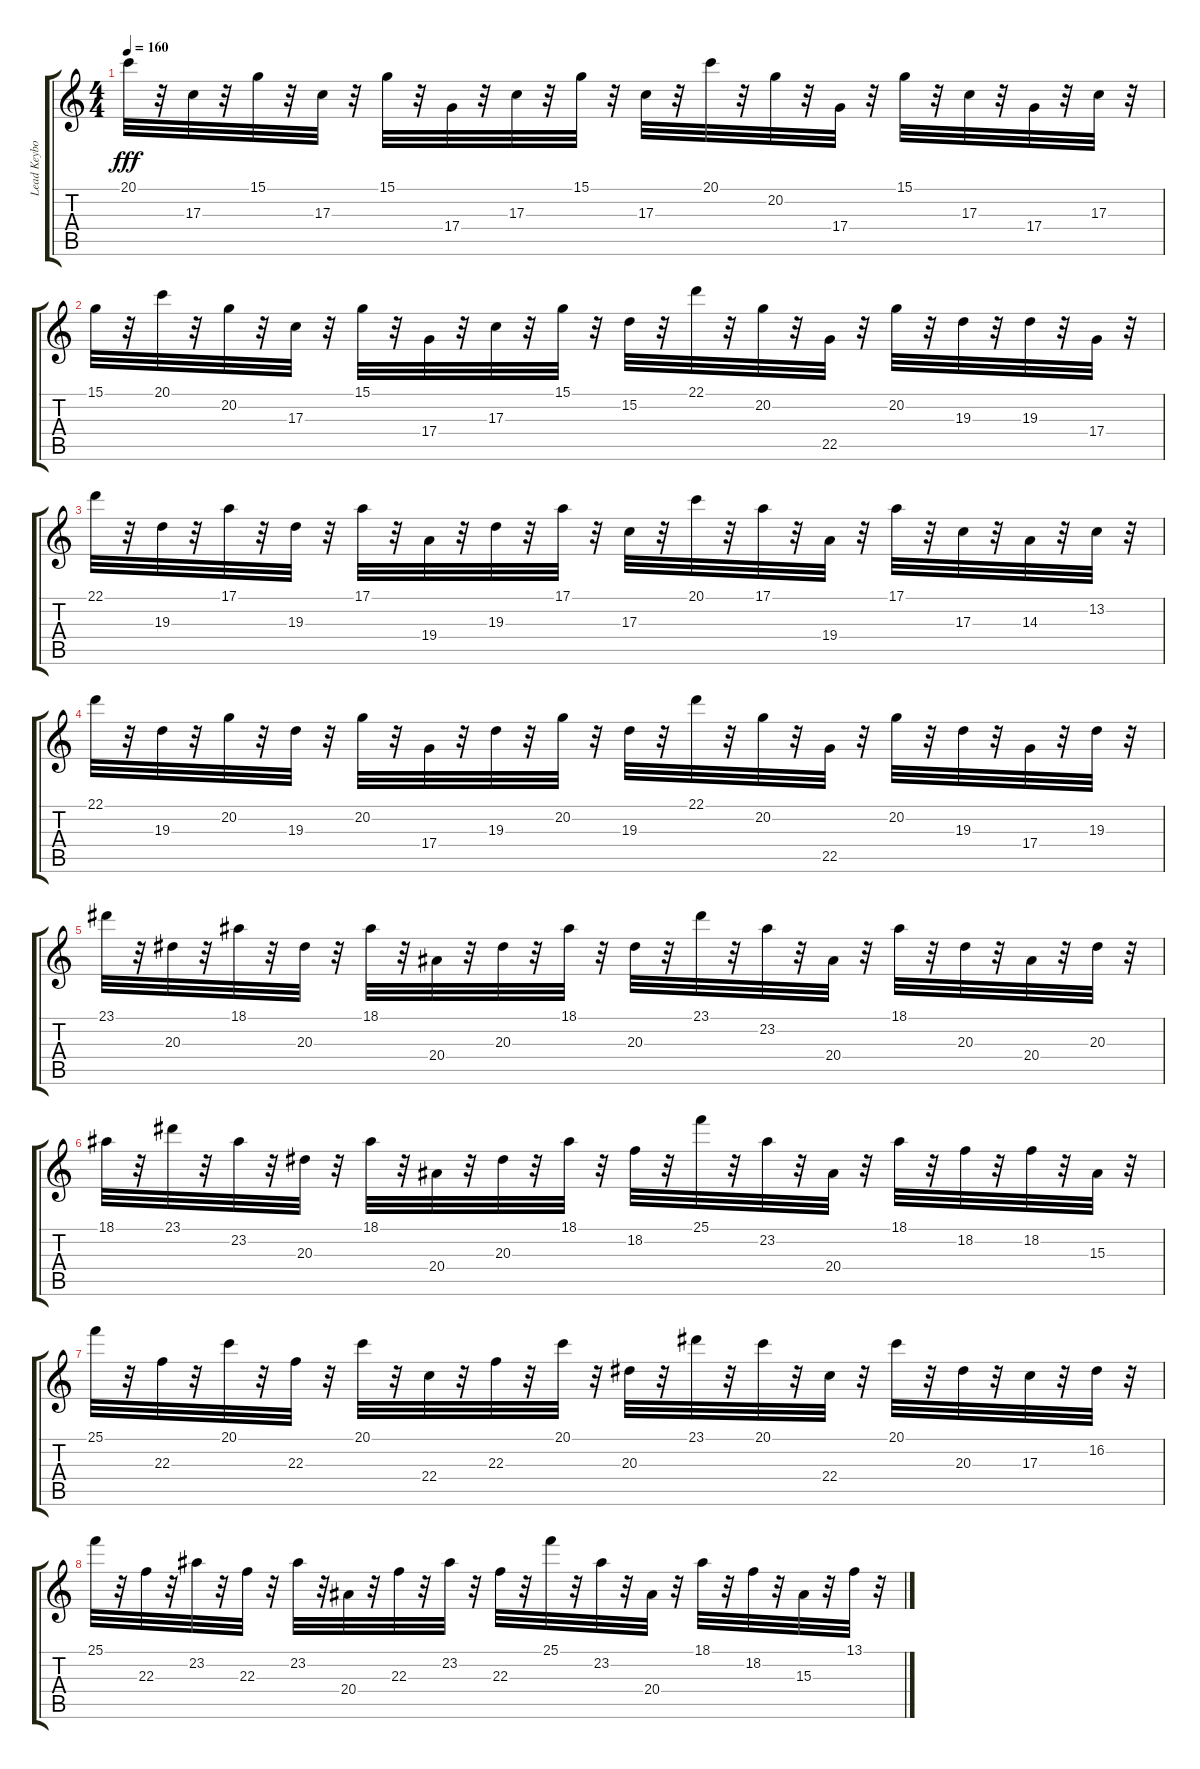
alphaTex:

\track ("Lead Keyboard Melody" "Lead Keybo") {instrument harpsichord}
\staff {score tabs}
\tuning (E4 B3 G3 D3 A2 E2) {hide}
\ts (4 4)
\tempo 160
\clef g2
\ks c
20.1.32{dy fff} r.32 17.3.32 r.32 15.1.32 r.32 17.3.32 r.32 15.1.32 r.32 17.4.32 r.32 17.3.32 r.32 15.1.32 r.32 17.3.32 r.32 20.1.32 r.32 20.2.32 r.32 17.4.32 r.32 15.1.32 r.32 17.3.32 r.32 17.4.32 r.32 17.3.32 r.32 |
15.1.32 r.32 20.1.32 r.32 20.2.32 r.32 17.3.32 r.32 15.1.32 r.32 17.4.32 r.32 17.3.32 r.32 15.1.32 r.32 15.2.32 r.32 22.1.32 r.32 20.2.32 r.32 22.5.32 r.32 20.2.32 r.32 19.3.32 r.32 19.3.32 r.32 17.4.32 r.32 |
22.1.32 r.32 19.3.32 r.32 17.1.32 r.32 19.3.32 r.32 17.1.32 r.32 19.4.32 r.32 19.3.32 r.32 17.1.32 r.32 17.3.32 r.32 20.1.32 r.32 17.1.32 r.32 19.4.32 r.32 17.1.32 r.32 17.3.32 r.32 14.3.32 r.32 13.2.32 r.32 |
22.1.32 r.32 19.3.32 r.32 20.2.32 r.32 19.3.32 r.32 20.2.32 r.32 17.4.32 r.32 19.3.32 r.32 20.2.32 r.32 19.3.32 r.32 22.1.32 r.32 20.2.32 r.32 22.5.32 r.32 20.2.32 r.32 19.3.32 r.32 17.4.32 r.32 19.3.32 r.32 |
23.1.32 r.32 20.3.32 r.32 18.1.32 r.32 20.3.32 r.32 18.1.32 r.32 20.4.32 r.32 20.3.32 r.32 18.1.32 r.32 20.3.32 r.32 23.1.32 r.32 23.2.32 r.32 20.4.32 r.32 18.1.32 r.32 20.3.32 r.32 20.4.32 r.32 20.3.32 r.32 |
18.1.32 r.32 23.1.32 r.32 23.2.32 r.32 20.3.32 r.32 18.1.32 r.32 20.4.32 r.32 20.3.32 r.32 18.1.32 r.32 18.2.32 r.32 25.1.32 r.32 23.2.32 r.32 20.4.32 r.32 18.1.32 r.32 18.2.32 r.32 18.2.32 r.32 15.3.32 r.32 |
25.1.32 r.32 22.3.32 r.32 20.1.32 r.32 22.3.32 r.32 20.1.32 r.32 22.4.32 r.32 22.3.32 r.32 20.1.32 r.32 20.3.32 r.32 23.1.32 r.32 20.1.32 r.32 22.4.32 r.32 20.1.32 r.32 20.3.32 r.32 17.3.32 r.32 16.2.32 r.32 |
25.1.32 r.32 22.3.32 r.32 23.2.32 r.32 22.3.32 r.32 23.2.32 r.32 20.4.32 r.32 22.3.32 r.32 23.2.32 r.32 22.3.32 r.32 25.1.32 r.32 23.2.32 r.32 20.4.32 r.32 18.1.32 r.32 18.2.32 r.32 15.3.32 r.32 13.1.32 r.32
